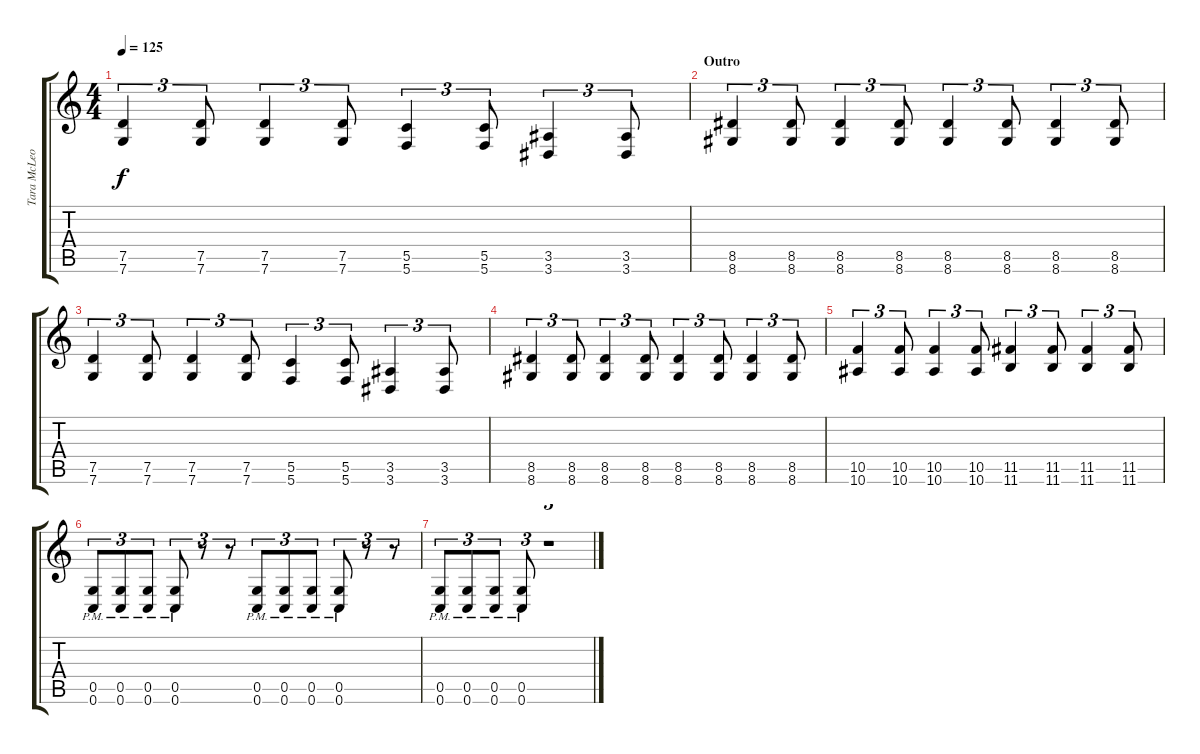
\track ("Tara McLeod (Guitar)" "Tara McLeo") {instrument distortionguitar}
\staff {score tabs}
\tuning (D4 A3 F3 C3 G2 C2) {hide}
\ts (4 4)
\tempo 125
\clef g2
\ks c
(7.5 7.6).4{tu (3 2) dy f} (7.5 7.6).8{tu (3 2)} (7.5 7.6).4{tu (3 2)} (7.5 7.6).8{tu (3 2)} (5.5 5.6).4{tu (3 2)} (5.5 5.6).8{tu (3 2)} (3.5 3.6).4{tu (3 2)} (3.5 3.6).8{tu (3 2)} |
\section ("" "Outro")
(8.5 8.6).4{tu (3 2)} (8.5 8.6).8{tu (3 2)} (8.5 8.6).4{tu (3 2)} (8.5 8.6).8{tu (3 2)} (8.5 8.6).4{tu (3 2)} (8.5 8.6).8{tu (3 2)} (8.5 8.6).4{tu (3 2)} (8.5 8.6).8{tu (3 2)} |
(7.5 7.6).4{tu (3 2)} (7.5 7.6).8{tu (3 2)} (7.5 7.6).4{tu (3 2)} (7.5 7.6).8{tu (3 2)} (5.5 5.6).4{tu (3 2)} (5.5 5.6).8{tu (3 2)} (3.5 3.6).4{tu (3 2)} (3.5 3.6).8{tu (3 2)} |
(8.5 8.6).4{tu (3 2)} (8.5 8.6).8{tu (3 2)} (8.5 8.6).4{tu (3 2)} (8.5 8.6).8{tu (3 2)} (8.5 8.6).4{tu (3 2)} (8.5 8.6).8{tu (3 2)} (8.5 8.6).4{tu (3 2)} (8.5 8.6).8{tu (3 2)} |
(10.5 10.6).4{tu (3 2)} (10.5 10.6).8{tu (3 2)} (10.5 10.6).4{tu (3 2)} (10.5 10.6).8{tu (3 2)} (11.5 11.6).4{tu (3 2)} (11.5 11.6).8{tu (3 2)} (11.5 11.6).4{tu (3 2)} (11.5 11.6).8{tu (3 2)} |
(0.5{pm} 0.6{pm}).8{tu (3 2)} (0.5{pm} 0.6{pm}).8{tu (3 2)} (0.5{pm} 0.6{pm}).8{tu (3 2)} (0.5{pm} 0.6{pm}).8{tu (3 2)} r.8{tu (3 2)} r.8{tu (3 2)} (0.5{pm} 0.6{pm}).8{tu (3 2)} (0.5{pm} 0.6{pm}).8{tu (3 2)} (0.5{pm} 0.6{pm}).8{tu (3 2)} (0.5{pm} 0.6{pm}).8{tu (3 2)} r.8{tu (3 2)} r.8{tu (3 2)} |
(0.5{pm} 0.6{pm}).8{tu (3 2)} (0.5{pm} 0.6{pm}).8{tu (3 2)} (0.5{pm} 0.6{pm}).8{tu (3 2)} (0.5{pm} 0.6{pm}).8{tu (3 2)} r.1{tu (3 2)}
